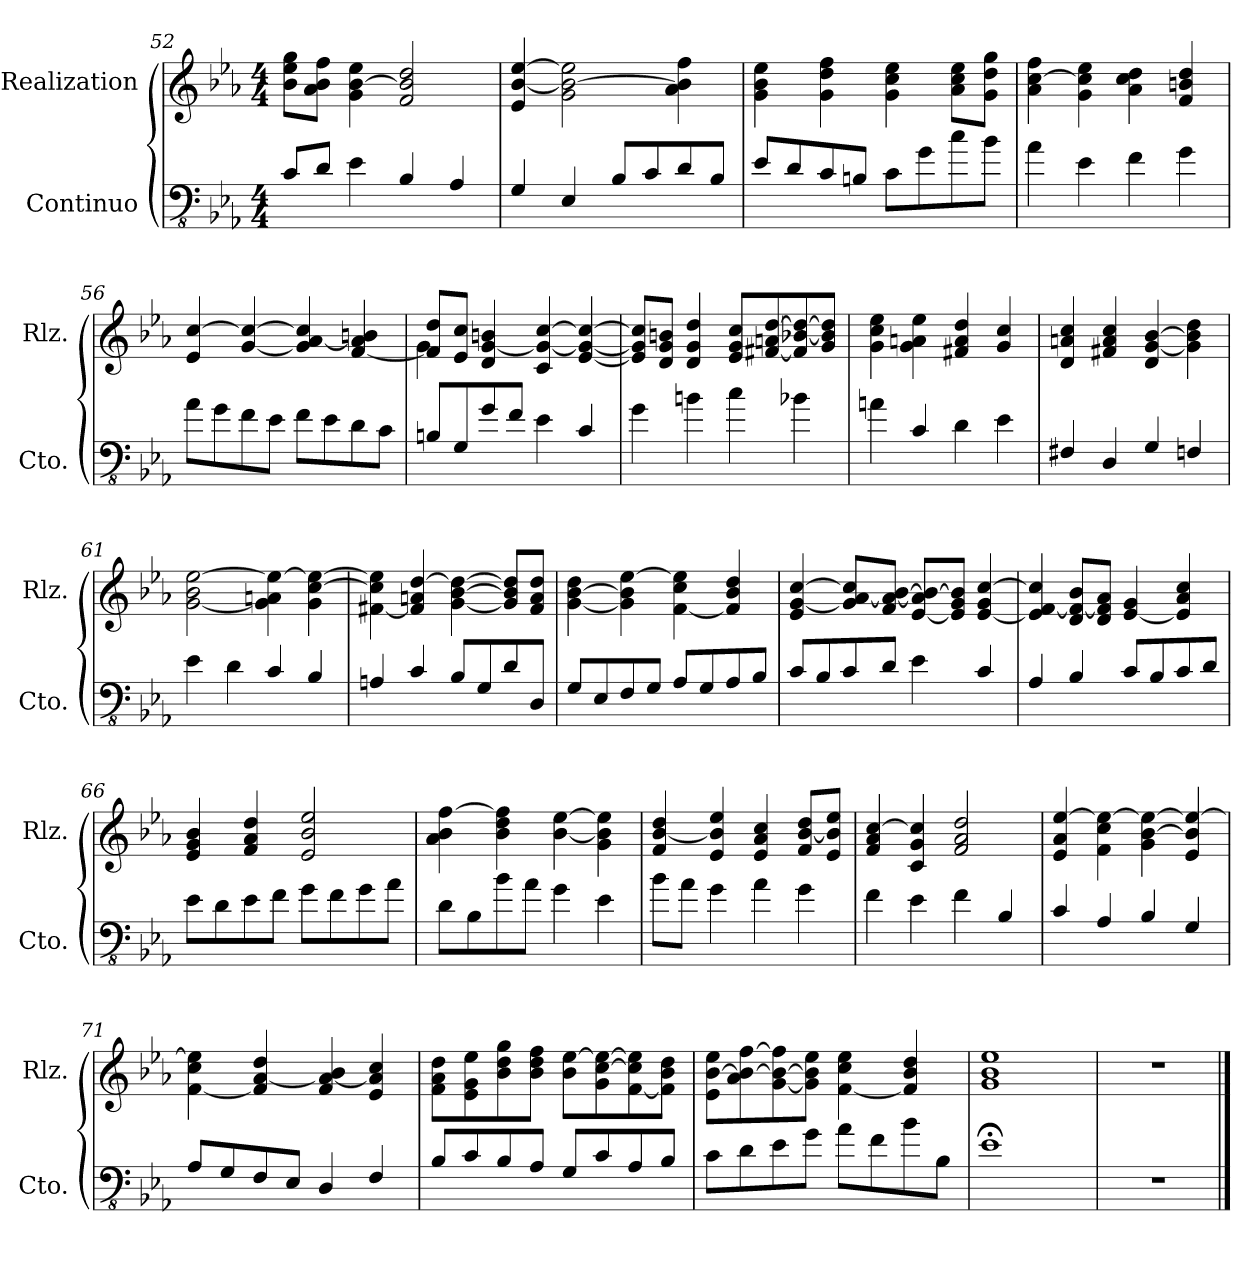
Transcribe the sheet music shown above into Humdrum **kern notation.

**kern	**kern
*part2	*part1
*staff2	*staff1
*I"Continuo	*I"Realization
*I'Cto.	*I'Rlz.
*clefFv4	*clefG2
*ITrd7c12	*
*k[b-e-a-]	*k[b-e-a-]
*M4/4	*M4/4
=52	=52
8CC/L	8b-\ 8ee-\ 8gg\L
8DD/J	8a-\ 8b-\ 8ff\J
4EE-\	4g\ [4b-\ 4ee-\
4BBB-/	2f/ 2b-/] 2dd/
4AAA-/	.
=53	=53
4GGG/	4e-/ [4b-/ [4ee-/
4EEE-/	2g\ 2b-\_ 2ee-\]
8BBB-/L	.
8CC/	.
8DD/	4a-\ 4b-\] 4ff\
8BBB-/J	.
=54	=54
8EE-/L	4g\ 4b-\ 4ee-\
8DD/	.
8CC/	4g\ 4dd\ 4ff\
8BBBn/J	.
8CC\L	4g\ 4cc\ 4ee-\
8GG\	.
8C\	8a-\ 8cc\ 8ee-\L
8BB-\J	8g\ 8dd\ 8gg\J
!!LO:LB:g=z
=55	=55
4AA-\	4a-\ [4cc\ 4ff\
4EE-\	4g\ 4cc\] 4ee-\
4FF\	4a-\ 4cc\ 4dd\
4GG\	4f/ 4bn/ 4dd/
=56	=56
8AA-\L	4e-/ [4cc/
8GG\	.
8FF\	[4g/ 4cc/_
8EE-\J	.
8FF\L	4g/] [4a-/ 4cc/]
8EE-\	.
8DD\	[4f/ 4a-/] 4bn/
8CC\J	.
=57	=57
*	*^
8BBBn/L	8f/] 8dd/L	4g\
8GGG/	8e-/ 8cc/J	.
8GG/	4d/ [4g/ 4bn/	2.ryy
8FF/J	.	.
4EE-\	4c/ 4g/_ [4cc/	.
4CC/	[4e-/ 4g/_ 4cc/_	.
*	*v	*v
=58	=58
4GG\	8e-/] 8g/] 8cc/]L
.	8d/ 8g/ 8bn/J
4BBn\	4d/ 4g/ 4dd/
4C\	8e-/ 8g/ 8cc/L
.	[8f#X/ 8an/ [8dd/
4BB-X\	8f#/] [8b-X/ 8dd/_
.	8g/ 8b-/] 8dd/]J
=59	=59
4AAn\	4g\ 4cc\ 4ee-\
4CC/	4g\ 4an\ 4ee-\
4DD\	4f#X/ 4a/ 4dd/
4EE-\	4g/ 4cc/
!!LO:PB:g=z
=60	=60
4FFF#X/	4d/ 4an/ 4cc/
4DDD/	4f#X/ 4a/ 4cc/
4GGG/	4d/ [4g/ [4b-/
4FFFn/	4g\] 4b-\] 4dd\
=61	=61
4EE-\	[2g\ 2b-\ [2ee-\
4DD\	.
4CC/	4g\] 4an\ 4ee-\_
4BBB-/	4g\ [4cc\ 4ee-\_
=62	=62
4AAAn/	[4f#X\ 4cc\] 4ee-\]
4CC/	4f#/] 4an/ [4dd/
8BBB-/L	[4g\ [4b-\ 4dd\_
8GGG/	.
8DD/	8g/] 8b-/] 8dd/]L
8DDD/J	8f#/ 8a/ 8dd/J
=63	=63
8GGG/L	[4g\ [4b-\ 4dd\
8EEE-/	.
8FFF/	4g\] 4b-\] [4ee-\
8GGG/J	.
8AAA-/L	[4f\ 4cc\ 4ee-\]
8GGG/	.
8AAA-/	4f/] 4b-/ 4dd/
8BBB-/J	.
=64	=64
8CC/L	4e-/ [4g/ [4cc/
8BBB-/	.
8CC/	8g/] [8a-/ 8cc/]L
8DD/J	8f/ 8a-/_ [8b-/J
4EE-\	[8e-/ 8a-/] 8b-/_L
.	8e-/] 8g/ 8b-/]J
4CC/	[4e-/ 4g/ [4cc/
!!LO:LB:g=z
=65	=65
4AAA-/	4e-/] [4f/ 4cc/]
4BBB-/	8d/ 8f/_ 8b-/L
.	8d/ 8f/] 8a-/J
8CC/L	[4e-/ 4g/
8BBB-/	.
8CC/	4e-/] 4a-/ 4cc/
8DD/J	.
=66	=66
8EE-\L	4e-/ 4g/ 4b-/
8DD\	.
8EE-\	4f/ 4a-/ 4dd/
8FF\J	.
8GG\L	2e-/ 2b-/ 2ee-/
8FF\	.
8GG\	.
8AA-\J	.
=67	=67
8DD\L	4a-\ 4b-\ [4ff\
8BBB-\	.
8BB-\	4b-\ 4dd\ 4ff\]
8AA-\J	.
4GG\	[4b-\ [4ee-\
4EE-\	4g\ 4b-\] 4ee-\]
=68	=68
8BB-\L	4f/ [4b-/ 4dd/
8AA-\J	.
4GG\	4e-/ 4b-/] 4ee-/
4AA-\	4e-/ 4a-/ 4cc/
4GG\	8f/ [8b-/ 8dd/L
.	8e-/ 8b-/] 8ee-/J
=69	=69
4FF\	4f/ 4a-/ [4cc/
4EE-\	4c/ 4g/ 4cc/]
4FF\	2f/ 2a-/ 2dd/
4BBB-/	.
!!LO:LB:g=z
=70	=70
4CC/	4e-/ 4a-/ [4ee-/
4AAA-/	4f\ 4cc\ 4ee-\_
4BBB-/	4g\ [4b-\ 4ee-\_
4GGG/	4e-/ 4b-/] 4ee-/_
=71	=71
8AAA-/L	[4f\ 4cc\ 4ee-\]
8GGG/	.
8FFF/	4f/] [4a-/ 4dd/
8EEE-/J	.
4DDD/	4f/ 4a-/_ 4b-/
4FFF/	4e-/ 4a-/] 4cc/
=72	=72
8BBB-/L	8f\ 8a-\ 8dd\L
8CC/	8e-\ 8g\ 8ee-\
8BBB-/	8b-\ 8dd\ 8gg\
8AAA-/J	8b-\ 8dd\ 8ff\J
8GGG/L	8b-\ [8ee-\L
8CC/	8g\ [8cc\ 8ee-\_
8AAA-/	[8f\ 8cc\] 8ee-\]
8BBB-/J	8f\] 8b-\ 8dd\J
=73	=73
8CC\L	8e-\ [8b-\ 8ee-\L
8DD\	8a-\ 8b-\_ [8ff\
8EE-\	[8g\ 8b-\_ 8ff\]
8GG\J	8g\] 8b-\] 8ee-\J
8AA-\L	[4f\ 4cc\ 4ee-\
8FF\	.
8BB-\	4f/] 4b-/ 4dd/
8BBB-\J	.
=74	=74
1EE-;<	1g 1b- 1ee-
=75	=75
1r	1r
==	==
*-	*-
